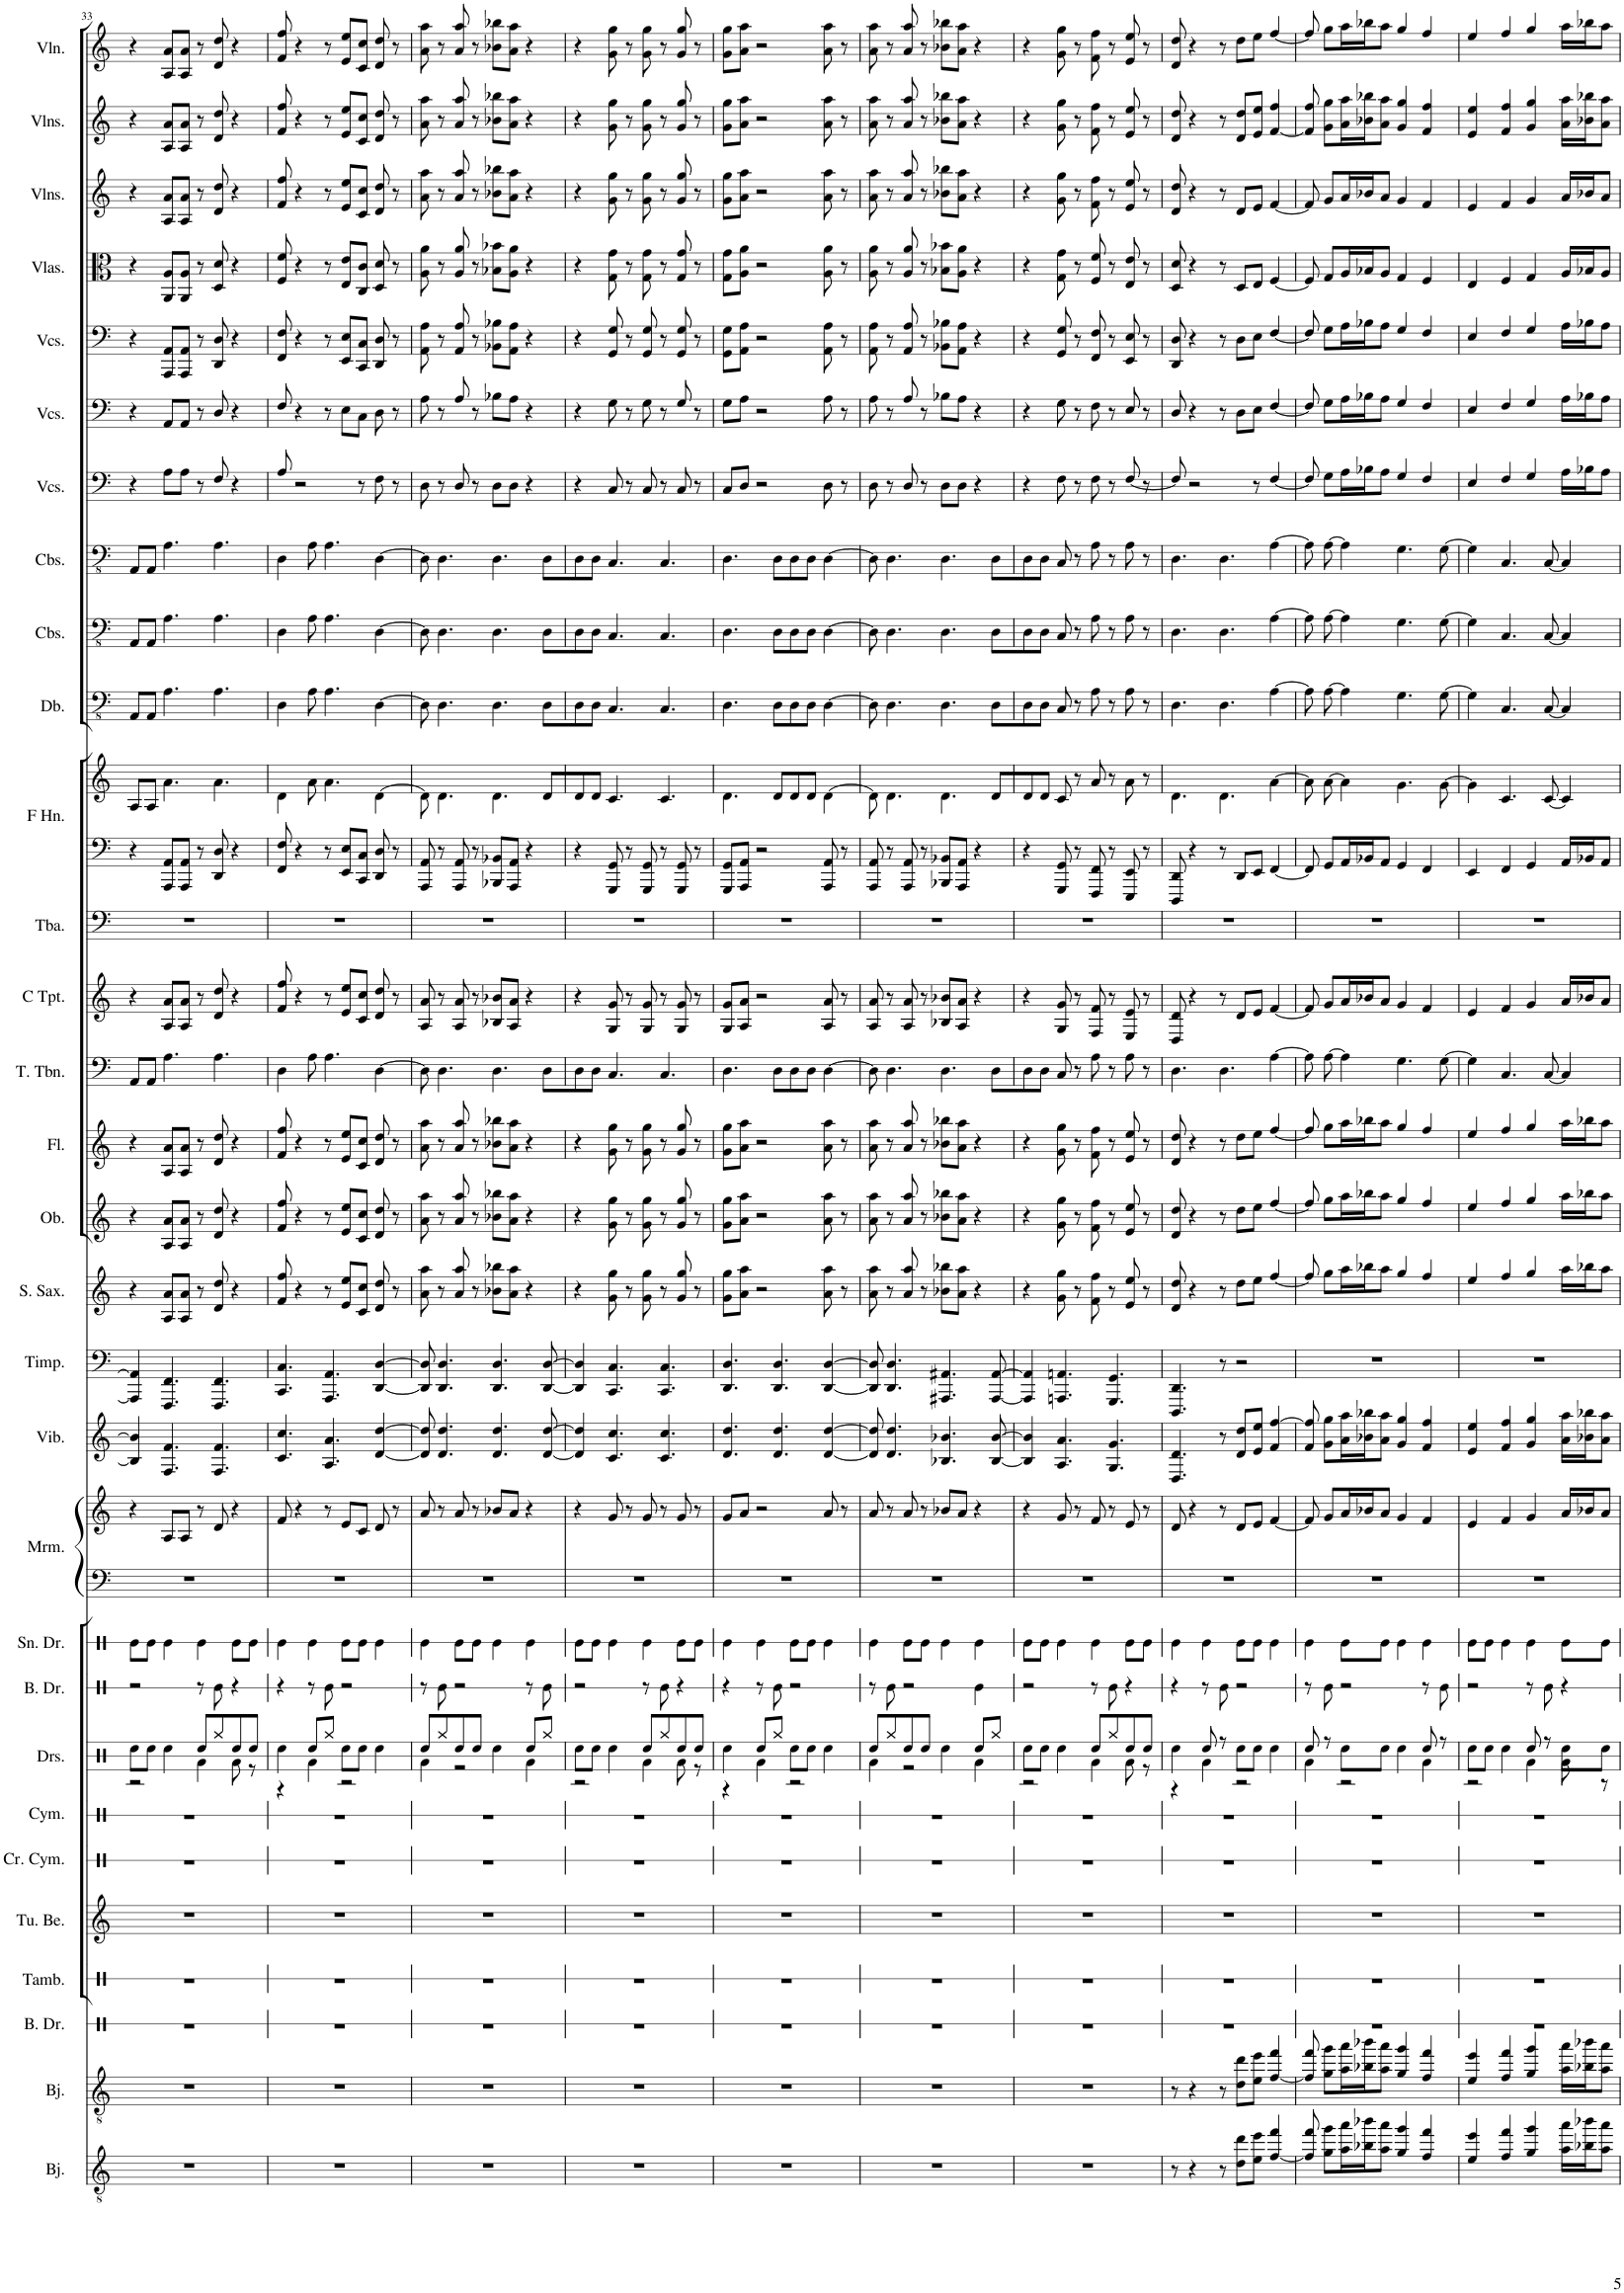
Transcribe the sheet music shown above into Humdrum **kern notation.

**kern	**kern	**kern	**kern	**kern	**kern	**kern	**kern	**kern	**kern	**kern	**kern	**kern	**kern	**kern	**kern	**kern	**kern	**kern	**kern	**kern	**kern	**kern	**kern	**kern	**kern	**kern	**kern	**kern	**kern	**kern	**kern
*part30	*part29	*part28	*part27	*part26	*part25	*part24	*part23	*part22	*part21	*part20	*part20	*part19	*part18	*part17	*part16	*part15	*part14	*part13	*part12	*part11	*part11	*part10	*part9	*part8	*part7	*part6	*part5	*part4	*part3	*part2	*part1
*staff32	*staff31	*staff30	*staff29	*staff28	*staff27	*staff26	*staff25	*staff24	*staff23	*staff22	*staff21	*staff20	*staff19	*staff18	*staff17	*staff16	*staff15	*staff14	*staff13	*staff12	*staff11	*staff10	*staff9	*staff8	*staff7	*staff6	*staff5	*staff4	*staff3	*staff2	*staff1
*I"Banjo	*I"Banjo	*I"Bass Drum	*I"Tambourine	*I"Tubular Bells	*I"Crash Cymbal	*I"Cymbal	*I"Drumset	*I"Bass Drum	*I"Snare Drum	*I"Marimba	*	*I"Vibraphone	*I"Timpani	*I"Soprano Saxophone	*I"Oboe	*I"Flute	*I"Tenor Trombone	*I"C Trumpet	*I"Tuba	*I"Horn in F	*	*I"Double Bass	*I"Contrabasses	*I"Contrabasses	*I"Violoncellos	*I"Violoncellos	*I"Violoncellos	*I"Violas	*I"Violins	*I"Violins	*I"Violin
*I'Bj.	*I'Bj.	*I'B. Dr.	*I'Tamb.	*I'Tu. Be.	*I'Cr. Cym.	*I'Cym.	*I'Drs.	*I'B. Dr.	*I'Sn. Dr.	*I'Mrm.	*	*I'Vib.	*I'Timp.	*I'S. Sax.	*I'Ob.	*I'Fl.	*I'T. Tbn.	*I'C Tpt.	*I'Tba.	*	*	*I'Db.	*I'Cbs.	*I'Cbs.	*I'Vcs.	*I'Vcs.	*I'Vcs.	*I'Vlas.	*I'Vlns.	*I'Vlns.	*I'Vln.
!!LO:PB:g=z
*clefGv2	*clefGv2	*clefX	*clefX	*clefG2	*clefX	*clefX	*clefX	*clefX	*clefX	*clefF4	*clefG2	*clefG2	*clefF4	*clefG2	*clefG2	*clefG2	*clefF4	*clefG2	*clefF4	*clefF4	*clefG2	*clefFv4	*clefFv4	*clefFv4	*clefF4	*clefF4	*clefF4	*clefC3	*clefG2	*clefG2	*clefG2
*ITrd7c12	*ITrd7c12	*	*	*	*	*	*	*	*	*	*	*	*	*ITrd1c2	*	*	*	*	*	*ITrd4c7	*ITrd4c7	*ITrd7c12	*	*	*	*	*	*	*	*	*
*k[]	*k[]	*k[]	*k[]	*k[]	*k[]	*k[]	*k[]	*k[]	*k[]	*k[]	*k[]	*k[]	*k[]	*k[]	*k[]	*k[]	*k[]	*k[]	*k[]	*k[]	*k[]	*k[]	*k[]	*k[]	*k[]	*k[]	*k[]	*k[]	*k[]	*k[]	*k[]
*M2/2	*M2/2	*M2/2	*M2/2	*M2/2	*M2/2	*M2/2	*M2/2	*M2/2	*M2/2	*M2/2	*M2/2	*M2/2	*M2/2	*M2/2	*M2/2	*M2/2	*M2/2	*M2/2	*M2/2	*M2/2	*M2/2	*M2/2	*M2/2	*M2/2	*M2/2	*M2/2	*M2/2	*M2/2	*M2/2	*M2/2	*M2/2
*met(c|)	*met(c|)	*met(c|)	*met(c|)	*met(c|)	*met(c|)	*met(c|)	*met(c|)	*met(c|)	*met(c|)	*met(c|)	*met(c|)	*met(c|)	*met(c|)	*met(c|)	*met(c|)	*met(c|)	*met(c|)	*met(c|)	*met(c|)	*met(c|)	*met(c|)	*met(c|)	*met(c|)	*met(c|)	*met(c|)	*met(c|)	*met(c|)	*met(c|)	*met(c|)	*met(c|)	*met(c|)
=33	=33	=33	=33	=33	=33	=33	=33	=33	=33	=33	=33	=33	=33	=33	=33	=33	=33	=33	=33	=33	=33	=33	=33	=33	=33	=33	=33	=33	=33	=33	=33
*	*	*	*	*	*	*	*^	*	*	*	*	*	*	*	*	*	*	*	*	*	*	*	*	*	*	*	*	*	*	*	*
1r	1r	1r	1r	1r	1r	1r	8Rcc\L	2r	2r	8Re\L	1r	4r	4B-/] 4b-/]	4AAA#/] 4AA#/]	4r	4r	4r	8AA/L	4r	1r	4r	8A/L	8AAA/L	8AAA/L	8AAA/L	4r	4r	4r	4r	4r	4r	4r
.	.	.	.	.	.	.	8Rcc\J	.	.	8Re\J	.	.	.	.	.	.	.	8AA/J	.	.	.	8A/J	8AAA/J	8AAA/J	8AAA/J	.	.	.	.	.	.	.
.	.	.	.	.	.	.	4Rcc\	.	.	4Re\	.	8A/L	4.F/ 4.f/	4.FFF/ 4.FF/	8A/ 8a/L	8A/ 8a/L	8A/ 8a/L	4.A\	8A/ 8a/L	.	8AAA/ 8AA/L	4.a\	4.AA\	4.AA\	4.AA\	8A\L	8AA/L	8AAA/ 8AA/L	8AA/ 8A/L	8A/ 8a/L	8A/ 8a/L	8A/ 8a/L
.	.	.	.	.	.	.	.	.	.	.	.	8A/J	.	.	8A/ 8a/J	8A/ 8a/J	8A/ 8a/J	.	8A/ 8a/J	.	8AAA/ 8AA/J	.	.	.	.	8A\J	8AA/J	8AAA/ 8AA/J	8AA/ 8A/J	8A/ 8a/J	8A/ 8a/J	8A/ 8a/J
.	.	.	.	.	.	.	8Rcc/L	4Ra\	8r	4Re\	.	8r	.	.	8r	8r	8r	.	8r	.	8r	.	.	.	.	8r	8r	8r	8r	8r	8r	8r
.	.	.	.	.	.	.	8Ree/	.	8Re\	.	.	8d/	4.F/ 4.f/	4.FFF/ 4.FF/	8d/ 8dd/	8d/ 8dd/	8d/ 8dd/	4.A\	8d/ 8dd/	.	8DD/ 8D/	4.a\	4.AA\	4.AA\	4.AA\	8F/	8D/	8DD/ 8D/	8D/ 8d/	8d/ 8dd/	8d/ 8dd/	8d/ 8dd/
.	.	.	.	.	.	.	8Rcc/	8Ra\	4r	8Re\L	.	4r	.	.	4r	4r	4r	.	4r	.	4r	.	.	.	.	4r	4r	4r	4r	4r	4r	4r
.	.	.	.	.	.	.	8Rcc/J	8r	.	8Re\J	.	.	.	.	.	.	.	.	.	.	.	.	.	.	.	.	.	.	.	.	.	.
=34	=34	=34	=34	=34	=34	=34	=34	=34	=34	=34	=34	=34	=34	=34	=34	=34	=34	=34	=34	=34	=34	=34	=34	=34	=34	=34	=34	=34	=34	=34	=34	=34
1r	1r	1r	1r	1r	1r	1r	4Rcc\	4r	4r	4Re\	1r	8f/	4.c/ 4.cc/	4.CC/ 4.C/	8f/ 8ff/	8f/ 8ff/	8f/ 8ff/	4D\	8f/ 8ff/	1r	8FF/ 8F/	4d\	4DD\	4DD\	4DD\	8A/	8F/	8FF/ 8F/	8F/ 8f/	8f/ 8ff/	8f/ 8ff/	8f/ 8ff/
.	.	.	.	.	.	.	.	.	.	.	.	4r	.	.	4r	4r	4r	.	4r	.	4r	.	.	.	.	2r	4r	4r	4r	4r	4r	4r
.	.	.	.	.	.	.	8Rcc/L	4Ra\	8r	4Re\	.	.	.	.	.	.	.	8A\	.	.	.	8a\	8AA\	8AA\	8AA\	.	.	.	.	.	.	.
.	.	.	.	.	.	.	8Ree/J	.	8Re\	.	.	8r	4.A/ 4.a/	4.AAA/ 4.AA/	8r	8r	8r	4.A\	8r	.	8r	4.a\	4.AA\	4.AA\	4.AA\	.	8r	8r	8r	8r	8r	8r
.	.	.	.	.	.	.	8Rcc\L	2r	2r	8Re\L	.	8e/L	.	.	8e/ 8ee/L	8e/ 8ee/L	8e/ 8ee/L	.	8e/ 8ee/L	.	8EE/ 8E/L	.	.	.	.	.	8E\L	8EE/ 8E/L	8E/ 8e/L	8e/ 8ee/L	8e/ 8ee/L	8e/ 8ee/L
.	.	.	.	.	.	.	8Rcc\J	.	.	8Re\J	.	8c/J	.	.	8c/ 8cc/J	8c/ 8cc/J	8c/ 8cc/J	.	8c/ 8cc/J	.	8CC/ 8C/J	.	.	.	.	8r	8C\J	8CC/ 8C/J	8C/ 8c/J	8c/ 8cc/J	8c/ 8cc/J	8c/ 8cc/J
.	.	.	.	.	.	.	4Rcc\	.	.	4Re\	.	8d/	[4d/ [4dd/	[4DD/ [4D/	8d/ 8dd/	8d/ 8dd/	8d/ 8dd/	[4D\	8d/ 8dd/	.	8DD/ 8D/	[4d\	[4DD\	[4DD\	[4DD\	8F\	8D\	8DD/ 8D/	8D/ 8d/	8d/ 8dd/	8d/ 8dd/	8d/ 8dd/
.	.	.	.	.	.	.	.	.	.	.	.	8r	.	.	8r	8r	8r	.	8r	.	8r	.	.	.	.	8r	8r	8r	8r	8r	8r	8r
=35	=35	=35	=35	=35	=35	=35	=35	=35	=35	=35	=35	=35	=35	=35	=35	=35	=35	=35	=35	=35	=35	=35	=35	=35	=35	=35	=35	=35	=35	=35	=35	=35
1r	1r	1r	1r	1r	1r	1r	8Rcc/L	4Ra\	8r	4Re\	1r	8a/	8d/] 8dd/]	8DD/] 8D/]	8a\ 8aa\	8a\ 8aa\	8a\ 8aa\	8D\]	8A/ 8a/	1r	8AAA/ 8AA/	8d\]	8DD\]	8DD\]	8DD\]	8D\	8A\	8AA\ 8A\	8A\ 8a\	8a\ 8aa\	8a\ 8aa\	8a\ 8aa\
.	.	.	.	.	.	.	8Ree/	.	8Re\	.	.	8r	4.d/ 4.dd/	4.DD/ 4.D/	8r	8r	8r	4.D\	8r	.	8r	4.d\	4.DD\	4.DD\	4.DD\	8r	8r	8r	8r	8r	8r	8r
.	.	.	.	.	.	.	8Rcc/	2r	2r	8Re\L	.	8a/	.	.	8a/ 8aa/	8a/ 8aa/	8a/ 8aa/	.	8A/ 8a/	.	8AAA/ 8AA/	.	.	.	.	8D/	8A/	8AA/ 8A/	8A/ 8a/	8a/ 8aa/	8a/ 8aa/	8a/ 8aa/
.	.	.	.	.	.	.	8Rcc/J	.	.	8Re\J	.	8r	.	.	8r	8r	8r	.	8r	.	8r	.	.	.	.	8r	8r	8r	8r	8r	8r	8r
.	.	.	.	.	.	.	4Rcc\	.	.	4Re\	.	8b-X/L	4.d/ 4.dd/	4.DD/ 4.D/	8b-X\ 8bb-X\L	8b-X\ 8bb-X\L	8b-X\ 8bb-X\L	4.D\	8B-X/ 8b-X/L	.	8BBB-X/ 8BB-X/L	4.d\	4.DD\	4.DD\	4.DD\	8D\L	8B-X\L	8BB-X\ 8B-X\L	8B-X\ 8b-X\L	8b-X\ 8bb-X\L	8b-X\ 8bb-X\L	8b-X\ 8bb-X\L
.	.	.	.	.	.	.	.	.	.	.	.	8a/J	.	.	8a\ 8aa\J	8a\ 8aa\J	8a\ 8aa\J	.	8A/ 8a/J	.	8AAA/ 8AA/J	.	.	.	.	8D\J	8A\J	8AA\ 8A\J	8A\ 8a\J	8a\ 8aa\J	8a\ 8aa\J	8a\ 8aa\J
.	.	.	.	.	.	.	8Rcc/L	4Ra\	8r	4Re\	.	4r	.	.	4r	4r	4r	.	4r	.	4r	.	.	.	.	4r	4r	4r	4r	4r	4r	4r
.	.	.	.	.	.	.	8Ree/J	.	8Re\	.	.	.	[8d/ [8dd/	[8DD/ [8D/	.	.	.	8D\L	.	.	.	8d/L	8DD\L	8DD\L	8DD\L	.	.	.	.	.	.	.
=36	=36	=36	=36	=36	=36	=36	=36	=36	=36	=36	=36	=36	=36	=36	=36	=36	=36	=36	=36	=36	=36	=36	=36	=36	=36	=36	=36	=36	=36	=36	=36	=36
1r	1r	1r	1r	1r	1r	1r	8Rcc\L	2r	2r	8Re\L	1r	4r	4d/] 4dd/]	4DD/] 4D/]	4r	4r	4r	8D\	4r	1r	4r	8d/	8DD\	8DD\	8DD\	4r	4r	4r	4r	4r	4r	4r
.	.	.	.	.	.	.	8Rcc\J	.	.	8Re\J	.	.	.	.	.	.	.	8D\J	.	.	.	8d/J	8DD\J	8DD\J	8DD\J	.	.	.	.	.	.	.
.	.	.	.	.	.	.	4Rcc\	.	.	4Re\	.	8g/	4.c/ 4.cc/	4.CC/ 4.C/	8g\ 8gg\	8g\ 8gg\	8g\ 8gg\	4.C/	8G/ 8g/	.	8GGG/ 8GG/	4.c/	4.CC/	4.CC/	4.CC/	8C/	8G\	8GG/ 8G/	8G\ 8g\	8g\ 8gg\	8g\ 8gg\	8g\ 8gg\
.	.	.	.	.	.	.	.	.	.	.	.	8r	.	.	8r	8r	8r	.	8r	.	8r	.	.	.	.	8r	8r	8r	8r	8r	8r	8r
.	.	.	.	.	.	.	8Rcc/L	4Ra\	8r	4Re\	.	8g/	.	.	8g\ 8gg\	8g\ 8gg\	8g\ 8gg\	.	8G/ 8g/	.	8GGG/ 8GG/	.	.	.	.	8C/	8G\	8GG/ 8G/	8G\ 8g\	8g\ 8gg\	8g\ 8gg\	8g\ 8gg\
.	.	.	.	.	.	.	8Ree/	.	8Re\	.	.	8r	4.c/ 4.cc/	4.CC/ 4.C/	8r	8r	8r	4.C/	8r	.	8r	4.c/	4.CC/	4.CC/	4.CC/	8r	8r	8r	8r	8r	8r	8r
.	.	.	.	.	.	.	8Rcc/	8Ra\	4r	8Re\L	.	8g/	.	.	8g/ 8gg/	8g/ 8gg/	8g/ 8gg/	.	8G/ 8g/	.	8GGG/ 8GG/	.	.	.	.	8C/	8G/	8GG/ 8G/	8G/ 8g/	8g/ 8gg/	8g/ 8gg/	8g/ 8gg/
.	.	.	.	.	.	.	8Rcc/J	8r	.	8Re\J	.	8r	.	.	8r	8r	8r	.	8r	.	8r	.	.	.	.	8r	8r	8r	8r	8r	8r	8r
=37	=37	=37	=37	=37	=37	=37	=37	=37	=37	=37	=37	=37	=37	=37	=37	=37	=37	=37	=37	=37	=37	=37	=37	=37	=37	=37	=37	=37	=37	=37	=37	=37
1r	1r	1r	1r	1r	1r	1r	4Rcc\	4r	4r	4Re\	1r	8g/L	4.d/ 4.dd/	4.DD/ 4.D/	8g\ 8gg\L	8g\ 8gg\L	8g\ 8gg\L	4.D\	8G/ 8g/L	1r	8GGG/ 8GG/L	4.d\	4.DD\	4.DD\	4.DD\	8C/L	8G\L	8GG\ 8G\L	8G\ 8g\L	8g\ 8gg\L	8g\ 8gg\L	8g\ 8gg\L
.	.	.	.	.	.	.	.	.	.	.	.	8a/J	.	.	8a\ 8aa\J	8a\ 8aa\J	8a\ 8aa\J	.	8A/ 8a/J	.	8AAA/ 8AA/J	.	.	.	.	8D/J	8A\J	8AA\ 8A\J	8A\ 8a\J	8a\ 8aa\J	8a\ 8aa\J	8a\ 8aa\J
.	.	.	.	.	.	.	8Rcc/L	4Ra\	8r	4Re\	.	2r	.	.	2r	2r	2r	.	2r	.	2r	.	.	.	.	2r	2r	2r	2r	2r	2r	2r
.	.	.	.	.	.	.	8Ree/J	.	8Re\	.	.	.	4.d/ 4.dd/	4.DD/ 4.D/	.	.	.	8D\L	.	.	.	8d/L	8DD\L	8DD\L	8DD\L	.	.	.	.	.	.	.
.	.	.	.	.	.	.	8Rcc\L	2r	2r	8Re\L	.	.	.	.	.	.	.	8D\	.	.	.	8d/	8DD\	8DD\	8DD\	.	.	.	.	.	.	.
.	.	.	.	.	.	.	8Rcc\J	.	.	8Re\J	.	.	.	.	.	.	.	8D\J	.	.	.	8d/J	8DD\J	8DD\J	8DD\J	.	.	.	.	.	.	.
.	.	.	.	.	.	.	4Rcc\	.	.	4Re\	.	8a/	[4d/ [4dd/	[4DD/ [4D/	8a\ 8aa\	8a\ 8aa\	8a\ 8aa\	[4D\	8A/ 8a/	.	8AAA/ 8AA/	[4d\	[4DD\	[4DD\	[4DD\	8D\	8A\	8AA\ 8A\	8A\ 8a\	8a\ 8aa\	8a\ 8aa\	8a\ 8aa\
.	.	.	.	.	.	.	.	.	.	.	.	8r	.	.	8r	8r	8r	.	8r	.	8r	.	.	.	.	8r	8r	8r	8r	8r	8r	8r
=38	=38	=38	=38	=38	=38	=38	=38	=38	=38	=38	=38	=38	=38	=38	=38	=38	=38	=38	=38	=38	=38	=38	=38	=38	=38	=38	=38	=38	=38	=38	=38	=38
1r	1r	1r	1r	1r	1r	1r	8Rcc/L	4Ra\	8r	4Re\	1r	8a/	8d/] 8dd/]	8DD/] 8D/]	8a\ 8aa\	8a\ 8aa\	8a\ 8aa\	8D\]	8A/ 8a/	1r	8AAA/ 8AA/	8d\]	8DD\]	8DD\]	8DD\]	8D\	8A\	8AA\ 8A\	8A\ 8a\	8a\ 8aa\	8a\ 8aa\	8a\ 8aa\
.	.	.	.	.	.	.	8Ree/	.	8Re\	.	.	8r	4.d/ 4.dd/	4.DD/ 4.D/	8r	8r	8r	4.D\	8r	.	8r	4.d\	4.DD\	4.DD\	4.DD\	8r	8r	8r	8r	8r	8r	8r
.	.	.	.	.	.	.	8Rcc/	2r	2r	8Re\L	.	8a/	.	.	8a/ 8aa/	8a/ 8aa/	8a/ 8aa/	.	8A/ 8a/	.	8AAA/ 8AA/	.	.	.	.	8D/	8A/	8AA/ 8A/	8A/ 8a/	8a/ 8aa/	8a/ 8aa/	8a/ 8aa/
.	.	.	.	.	.	.	8Rcc/J	.	.	8Re\J	.	8r	.	.	8r	8r	8r	.	8r	.	8r	.	.	.	.	8r	8r	8r	8r	8r	8r	8r
.	.	.	.	.	.	.	4Rcc\	.	.	4Re\	.	8b-X/L	4.B-X/ 4.b-X/	4.AAA#X/ 4.AA#X/	8b-X\ 8bb-X\L	8b-X\ 8bb-X\L	8b-X\ 8bb-X\L	4.D\	8B-X/ 8b-X/L	.	8BBB-X/ 8BB-X/L	4.d\	4.DD\	4.DD\	4.DD\	8D\L	8B-X\L	8BB-X\ 8B-X\L	8B-X\ 8b-X\L	8b-X\ 8bb-X\L	8b-X\ 8bb-X\L	8b-X\ 8bb-X\L
.	.	.	.	.	.	.	.	.	.	.	.	8a/J	.	.	8a\ 8aa\J	8a\ 8aa\J	8a\ 8aa\J	.	8A/ 8a/J	.	8AAA/ 8AA/J	.	.	.	.	8D\J	8A\J	8AA\ 8A\J	8A\ 8a\J	8a\ 8aa\J	8a\ 8aa\J	8a\ 8aa\J
.	.	.	.	.	.	.	8Rcc/L	4Ra\	4Re\	4Re\	.	4r	.	.	4r	4r	4r	.	4r	.	4r	.	.	.	.	4r	4r	4r	4r	4r	4r	4r
.	.	.	.	.	.	.	8Ree/J	.	.	.	.	.	[8B-/ [8b-/	[8AAA#/ [8AA#/	.	.	.	8D\L	.	.	.	8d/L	8DD\L	8DD\L	8DD\L	.	.	.	.	.	.	.
=39	=39	=39	=39	=39	=39	=39	=39	=39	=39	=39	=39	=39	=39	=39	=39	=39	=39	=39	=39	=39	=39	=39	=39	=39	=39	=39	=39	=39	=39	=39	=39	=39
1r	1r	1r	1r	1r	1r	1r	8Rcc\L	2r	2r	8Re\L	1r	4r	4B-/] 4b-/]	4AAA#/] 4AA#/]	4r	4r	4r	8D\	4r	1r	4r	8d/	8DD\	8DD\	8DD\	4r	4r	4r	4r	4r	4r	4r
.	.	.	.	.	.	.	8Rcc\J	.	.	8Re\J	.	.	.	.	.	.	.	8D\J	.	.	.	8d/J	8DD\J	8DD\J	8DD\J	.	.	.	.	.	.	.
.	.	.	.	.	.	.	4Rcc\	.	.	4Re\	.	8g/	4.A/ 4.a/	4.AAAn/ 4.AAn/	8g\ 8gg\	8g\ 8gg\	8g\ 8gg\	8C/	8G/ 8g/	.	8GGG/ 8GG/	8c/	8CC/	8CC/	8CC/	8F\	8G\	8GG/ 8G/	8G\ 8g\	8g\ 8gg\	8g\ 8gg\	8g\ 8gg\
.	.	.	.	.	.	.	.	.	.	.	.	8r	.	.	8r	8r	8r	8r	8r	.	8r	8r	8r	8r	8r	8r	8r	8r	8r	8r	8r	8r
.	.	.	.	.	.	.	8Rcc/L	4Ra\	8r	4Re\	.	8f/	.	.	8f\ 8ff\	8f\ 8ff\	8f\ 8ff\	8A\	8F/ 8f/	.	8FFF/ 8FF/	8a/	8AA\	8AA\	8AA\	8F\	8F\	8FF/ 8F/	8F/ 8f/	8f\ 8ff\	8f\ 8ff\	8f\ 8ff\
.	.	.	.	.	.	.	8Ree/	.	8Re\	.	.	8r	4.G/ 4.g/	4.GGG/ 4.GG/	8r	8r	8r	8r	8r	.	8r	8r	8r	8r	8r	8r	8r	8r	8r	8r	8r	8r
.	.	.	.	.	.	.	8Rcc/	8Ra\	4r	8Re\L	.	8e/	.	.	8e/ 8ee/	8e/ 8ee/	8e/ 8ee/	8A\	8E/ 8e/	.	8EEE/ 8EE/	8a\	8AA\	8AA\	8AA\	[8F/	8E/	8EE/ 8E/	8E/ 8e/	8e/ 8ee/	8e/ 8ee/	8e/ 8ee/
.	.	.	.	.	.	.	8Rcc/J	8r	.	8Re\J	.	8r	.	.	8r	8r	8r	8r	8r	.	8r	8r	8r	8r	8r	8r	8r	8r	8r	8r	8r	8r
=40	=40	=40	=40	=40	=40	=40	=40	=40	=40	=40	=40	=40	=40	=40	=40	=40	=40	=40	=40	=40	=40	=40	=40	=40	=40	=40	=40	=40	=40	=40	=40	=40
8r	8r	1r	1r	1r	1r	1r	4Rcc\	4r	4r	4Re\	1r	8d/	4.D/ 4.d/	4.DDD/ 4.DD/	8d/ 8dd/	8d/ 8dd/	8d/ 8dd/	4.D\	8D/ 8d/	1r	8DDD/ 8DD/	4.d\	4.DD\	4.DD\	4.DD\	8F/]	8D/	8DD/ 8D/	8D/ 8d/	8d/ 8dd/	8d/ 8dd/	8d/ 8dd/
4r	4r	.	.	.	.	.	.	.	.	.	.	4r	.	.	4r	4r	4r	.	4r	.	4r	.	.	.	.	2r	4r	4r	4r	4r	4r	4r
.	.	.	.	.	.	.	8Rcc/	4Ra\	8r	4Re\	.	.	.	.	.	.	.	.	.	.	.	.	.	.	.	.	.	.	.	.	.	.
8r	8r	.	.	.	.	.	8r	.	8Re\	.	.	8r	8r	8r	8r	8r	8r	4.D\	8r	.	8r	4.d\	4.DD\	4.DD\	4.DD\	.	8r	8r	8r	8r	8r	8r
8d\ 8dd\L	8d\ 8dd\L	.	.	.	.	.	8Rcc\L	2r	2r	8Re\L	.	8d/L	8d/ 8dd/L	2r	8dd\L	8dd\L	8dd\L	.	8d/L	.	8DD/L	.	.	.	.	.	8D\L	8D\L	8D/L	8d/L	8d/ 8dd/L	8dd\L
8e\ 8ee\J	8e\ 8ee\J	.	.	.	.	.	8Rcc\J	.	.	8Re\J	.	8e/J	8e/ 8ee/J	.	8ee\J	8ee\J	8ee\J	.	8e/J	.	8EE/J	.	.	.	.	8r	8E\J	8E\J	8E/J	8e/J	8e/ 8ee/J	8ee\J
[4f/ 4ff/	[4f/ 4ff/	.	.	.	.	.	4Rcc\	.	.	4Re\	.	[4f/	4f/ [4ff/	.	[4ff/	[4ff/	[4ff/	[4A\	[4f/	.	[4FF/	[4a\	[4AA\	[4AA\	[4AA\	[4F/	[4F/	[4F/	[4F/	[4f/	[4f/ 4ff/	[4ff/
=41	=41	=41	=41	=41	=41	=41	=41	=41	=41	=41	=41	=41	=41	=41	=41	=41	=41	=41	=41	=41	=41	=41	=41	=41	=41	=41	=41	=41	=41	=41	=41	=41
8f/] 8ff/	8f/] 8ff/	1r	1r	1r	1r	1r	8Rcc/	4Ra\	8r	4Re\	1r	8f/]	8f/ 8ff/]	1r	8ff/]	8ff/]	8ff/]	8A\]	8f/]	1r	8FF/]	8a\]	8AA\]	8AA\]	8AA\]	8F/]	8F/]	8F/]	8F/]	8f/]	8f/] 8ff/	8ff/]
8g\ 8gg\L	8g\ 8gg\L	.	.	.	.	.	8r	.	8Re\	.	.	8g/L	8g\ 8gg\L	.	8gg\L	8gg\L	8gg\L	[8A\	8g/L	.	8GG/L	[8a\	[8AA\	[8AA\	[8AA\	8G\L	8G\L	8G\L	8G/L	8g/L	8g\ 8gg\L	8gg\L
16a\ 16aa\L	16a\ 16aa\L	.	.	.	.	.	8Rcc\L	2r	2r	8Re\L	.	16a/L	16a\ 16aa\L	.	16aa\L	16aa\L	16aa\L	4A\]	16a/L	.	16AA/L	4a\]	4AA\]	4AA\]	4AA\]	16A\L	16A\L	16A\L	16A/L	16a/L	16a\ 16aa\L	16aa\L
16b-X\ 16bb-X\J	16b-X\ 16bb-X\J	.	.	.	.	.	.	.	.	.	.	16b-X/J	16b-X\ 16bb-X\J	.	16bb-X\J	16bb-X\J	16bb-X\J	.	16b-X/J	.	16BB-X/J	.	.	.	.	16B-X\J	16B-X\J	16B-X\J	16B-X/J	16b-X/J	16b-X\ 16bb-X\J	16bb-X\J
8a\ 8aa\J	8a\ 8aa\J	.	.	.	.	.	8Rcc\J	.	.	8Re\J	.	8a/J	8a\ 8aa\J	.	8aa\J	8aa\J	8aa\J	.	8a/J	.	8AA/J	.	.	.	.	8A\J	8A\J	8A\J	8A/J	8a/J	8a\ 8aa\J	8aa\J
4g/ 4gg/	4g/ 4gg/	.	.	.	.	.	4Rcc\	.	.	4Re\	.	4g/	4g/ 4gg/	.	4gg/	4gg/	4gg/	4.G\	4g/	.	4GG/	4.g\	4.GG\	4.GG\	4.GG\	4G/	4G/	4G/	4G/	4g/	4g/ 4gg/	4gg/
4f/ 4ff/	4f/ 4ff/	.	.	.	.	.	8Rcc/	4Ra\	8r	4Re\	.	4f/	4f/ 4ff/	.	4ff/	4ff/	4ff/	.	4f/	.	4FF/	.	.	.	.	4F/	4F/	4F/	4F/	4f/	4f/ 4ff/	4ff/
.	.	.	.	.	.	.	8r	.	8Re\	.	.	.	.	.	.	.	.	[8G\	.	.	.	[8g\	[8GG\	[8GG\	[8GG\	.	.	.	.	.	.	.
=42	=42	=42	=42	=42	=42	=42	=42	=42	=42	=42	=42	=42	=42	=42	=42	=42	=42	=42	=42	=42	=42	=42	=42	=42	=42	=42	=42	=42	=42	=42	=42	=42
4e/ 4ee/	4e/ 4ee/	1r	1r	1r	1r	1r	8Rcc\L	2r	2r	8Re\L	1r	4e/	4e/ 4ee/	1r	4ee/	4ee/	4ee/	4G\]	4e/	1r	4EE/	4g\]	4GG\]	4GG\]	4GG\]	4E/	4E/	4E/	4E/	4e/	4e/ 4ee/	4ee/
.	.	.	.	.	.	.	8Rcc\J	.	.	8Re\J	.	.	.	.	.	.	.	.	.	.	.	.	.	.	.	.	.	.	.	.	.	.
4f/ 4ff/	4f/ 4ff/	.	.	.	.	.	4Rcc\	.	.	4Re\	.	4f/	4f/ 4ff/	.	4ff/	4ff/	4ff/	4.C/	4f/	.	4FF/	4.c/	4.CC/	4.CC/	4.CC/	4F/	4F/	4F/	4F/	4f/	4f/ 4ff/	4ff/
4g/ 4gg/	4g/ 4gg/	.	.	.	.	.	8Rcc/	4Ra\	8r	4Re\	.	4g/	4g/ 4gg/	.	4gg/	4gg/	4gg/	.	4g/	.	4GG/	.	.	.	.	4G/	4G/	4G/	4G/	4g/	4g/ 4gg/	4gg/
.	.	.	.	.	.	.	8r	.	8Re\	.	.	.	.	.	.	.	.	[8C/	.	.	.	[8c/	[8CC/	[8CC/	[8CC/	.	.	.	.	.	.	.
16a\ 16aa\LL	16a\ 16aa\LL	.	.	.	.	.	8Rcc\L	8Ra\	4r	8Re\L	.	16a/LL	16a\ 16aa\LL	.	16aa\LL	16aa\LL	16aa\LL	4C/]	16a/LL	.	16AA/LL	4c/]	4CC/]	4CC/]	4CC/]	16A\LL	16A\LL	16A\LL	16A/LL	16a/LL	16a\ 16aa\LL	16aa\LL
16b-X\ 16bb-X\J	16b-X\ 16bb-X\J	.	.	.	.	.	.	.	.	.	.	16b-X/J	16b-X\ 16bb-X\J	.	16bb-X\J	16bb-X\J	16bb-X\J	.	16b-X/J	.	16BB-X/J	.	.	.	.	16B-X\J	16B-X\J	16B-X\J	16B-X/J	16b-X/J	16b-X\ 16bb-X\J	16bb-X\J
8a\ 8aa\J	8a\ 8aa\J	.	.	.	.	.	8Rcc\J	8r	.	8Re\J	.	8a/J	8a\ 8aa\J	.	8aa\J	8aa\J	8aa\J	.	8a/J	.	8AA/J	.	.	.	.	8A\J	8A\J	8A\J	8A/J	8a/J	8a\ 8aa\J	8aa\J
*	*	*	*	*	*	*	*v	*v	*	*	*	*	*	*	*	*	*	*	*	*	*	*	*	*	*	*	*	*	*	*	*	*
=	=	=	=	=	=	=	=	=	=	=	=	=	=	=	=	=	=	=	=	=	=	=	=	=	=	=	=	=	=	=	=
*-	*-	*-	*-	*-	*-	*-	*-	*-	*-	*-	*-	*-	*-	*-	*-	*-	*-	*-	*-	*-	*-	*-	*-	*-	*-	*-	*-	*-	*-	*-	*-
